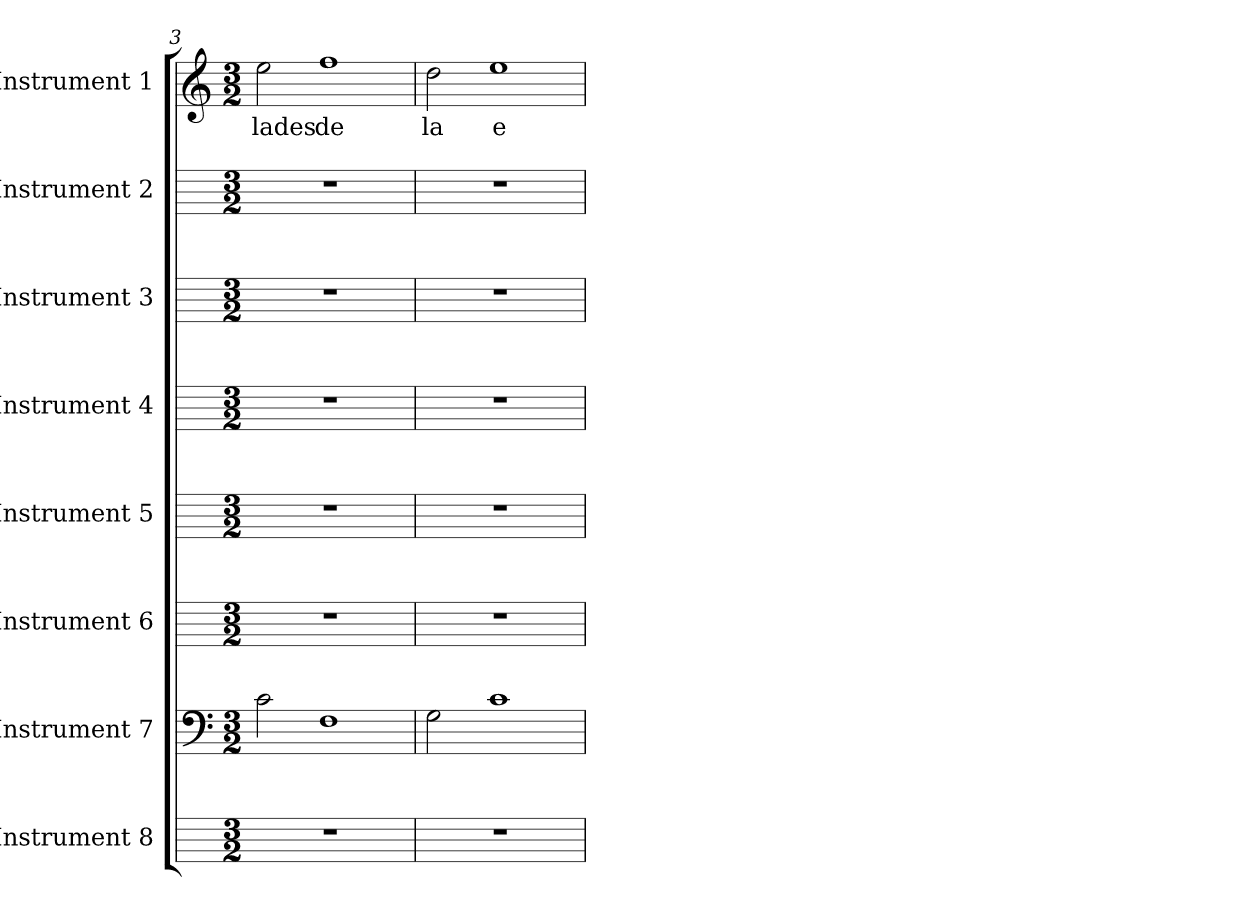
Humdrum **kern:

**kern	**kern	**kern	**kern	**kern	**kern	**kern	**kern	**text
*part8	*part7	*part6	*part5	*part4	*part3	*part2	*part1	*part1
*staff8	*staff7	*staff6	*staff5	*staff4	*staff3	*staff2	*staff1	*staff1
*I"Instrument 8	*I"Instrument 7	*I"Instrument 6	*I"Instrument 5	*I"Instrument 4	*I"Instrument 3	*I"Instrument 2	*I"Instrument 1	*
*	*clefF4	*	*	*	*	*	*clefG2	*
*k[]	*k[]	*k[]	*k[]	*k[]	*k[]	*k[]	*k[]	*
*C:	*C:	*C:	*C:	*C:	*C:	*C:	*C:	*
*M3/2	*M3/2	*M3/2	*M3/2	*M3/2	*M3/2	*M3/2	*M3/2	*
=3	=3	=3	=3	=3	=3	=3	=3	=3
!	!	!	!	!	!	!	!	!LO:LY:b:cj
1.r	2c\	1.r	1.r	1.r	1.r	1.r	2ee\	-lades
!	!	!	!	!	!	!	!	!LO:LY:b:cj
.	1F	.	.	.	.	.	1ff	de
=4	=4	=4	=4	=4	=4	=4	=4	=4
!	!	!	!	!	!	!	!	!LO:LY:b:cj
1.r	2G\	1.r	1.r	1.r	1.r	1.r	2dd\	la
!	!	!	!	!	!	!	!	!LO:LY:b:cj
.	1c	.	.	.	.	.	1ee	e-
=	=	=	=	=	=	=	=	=
*-	*-	*-	*-	*-	*-	*-	*-	*-
